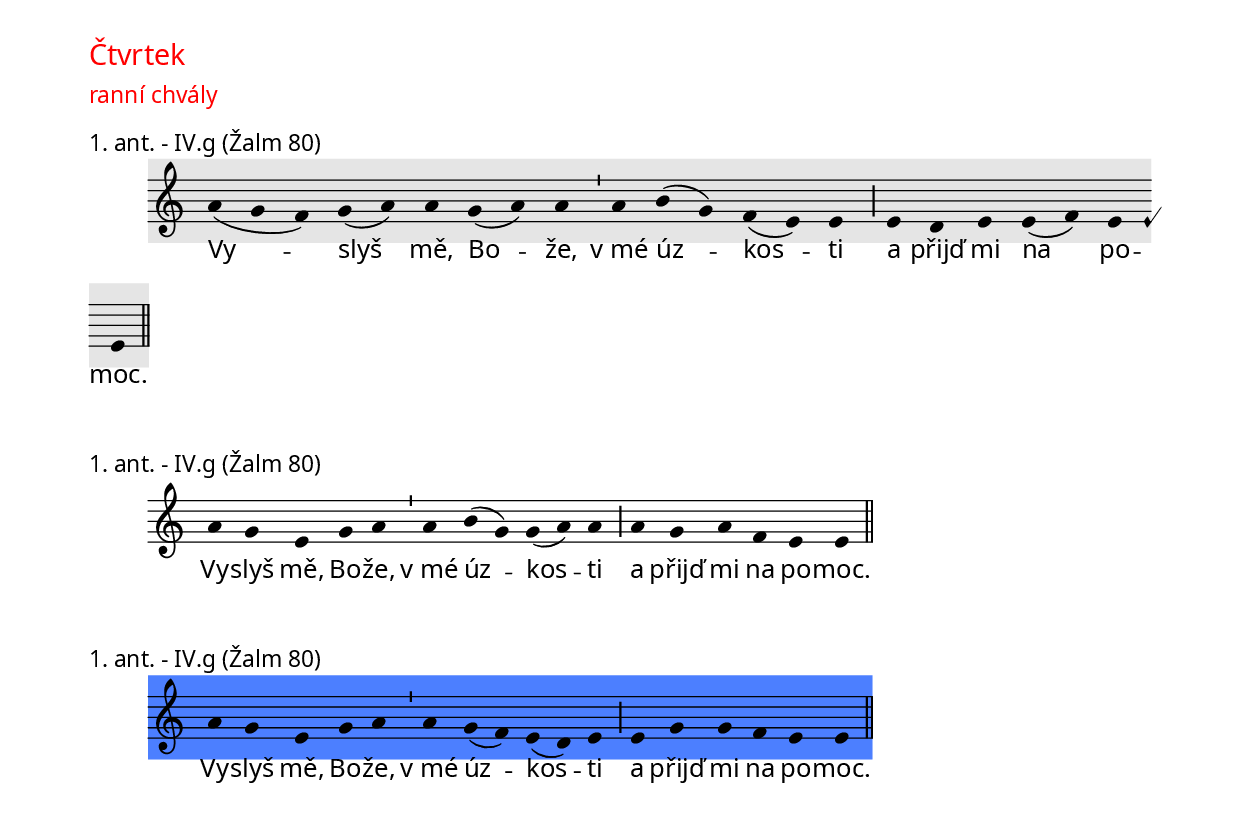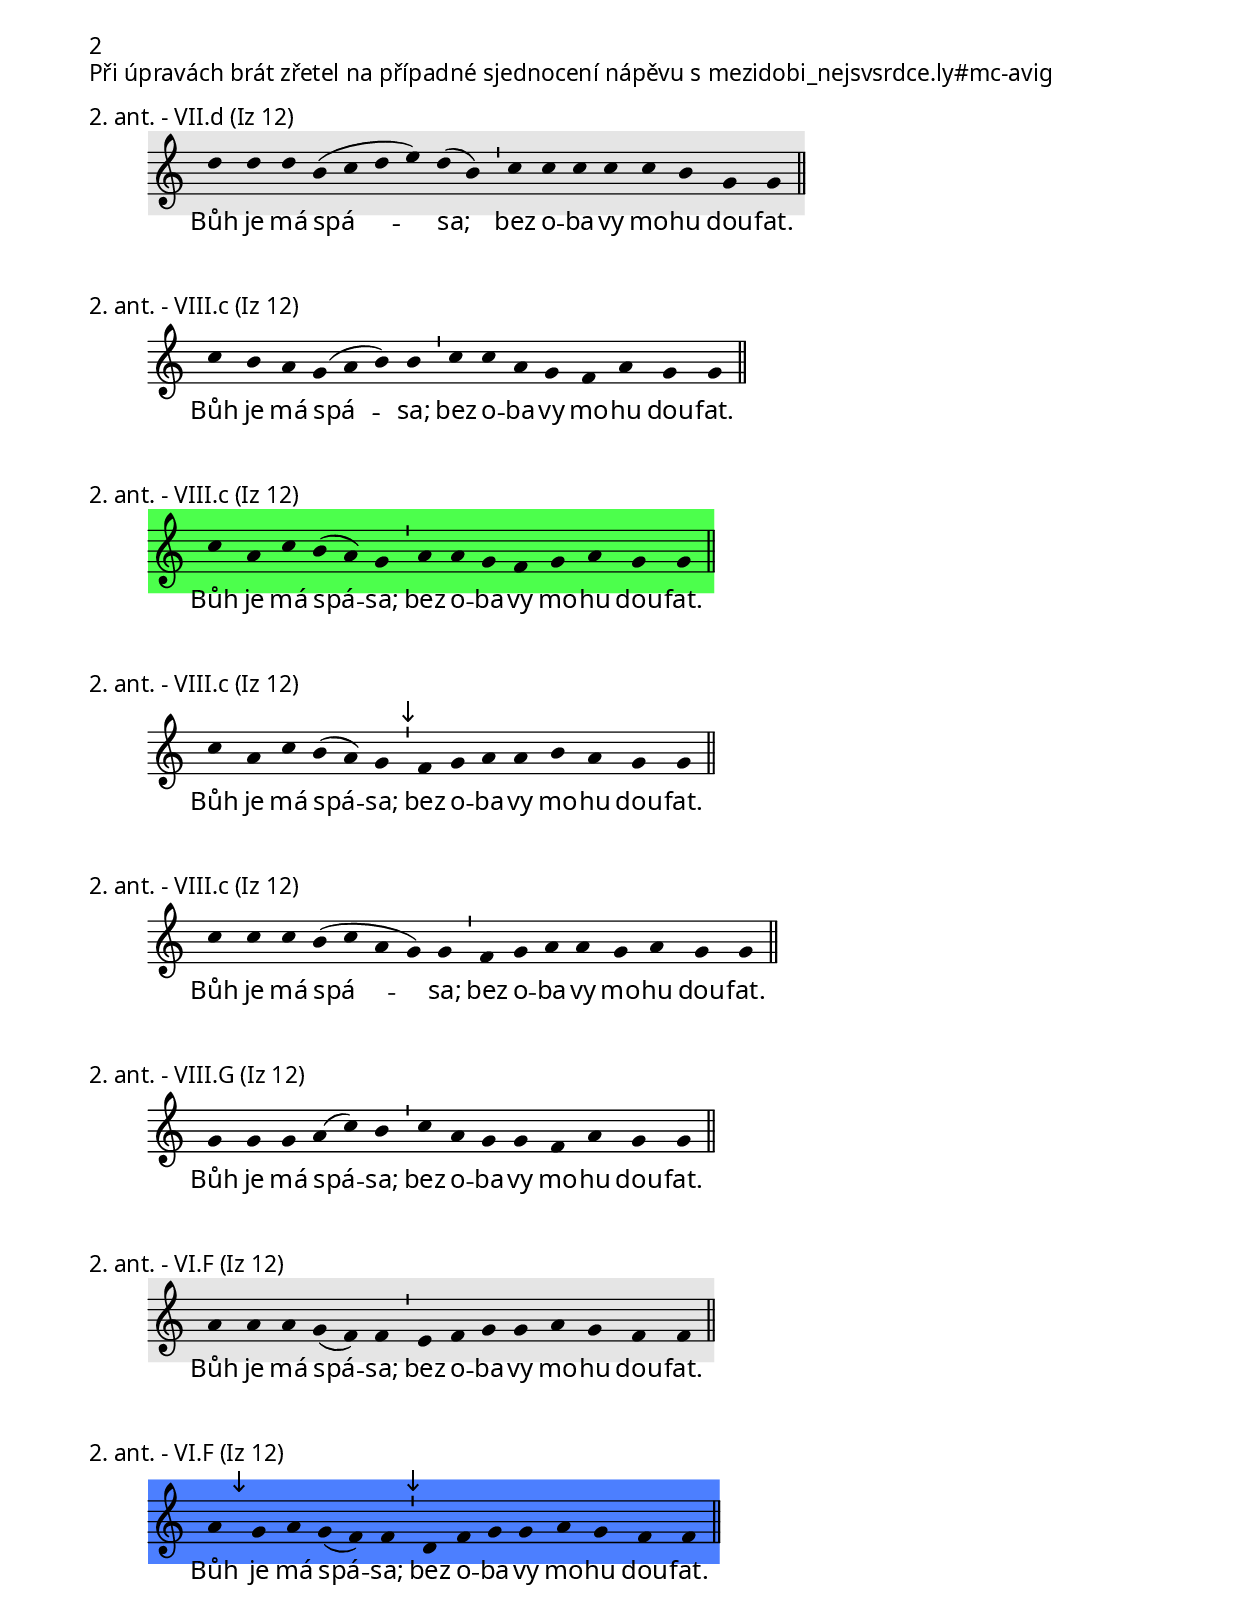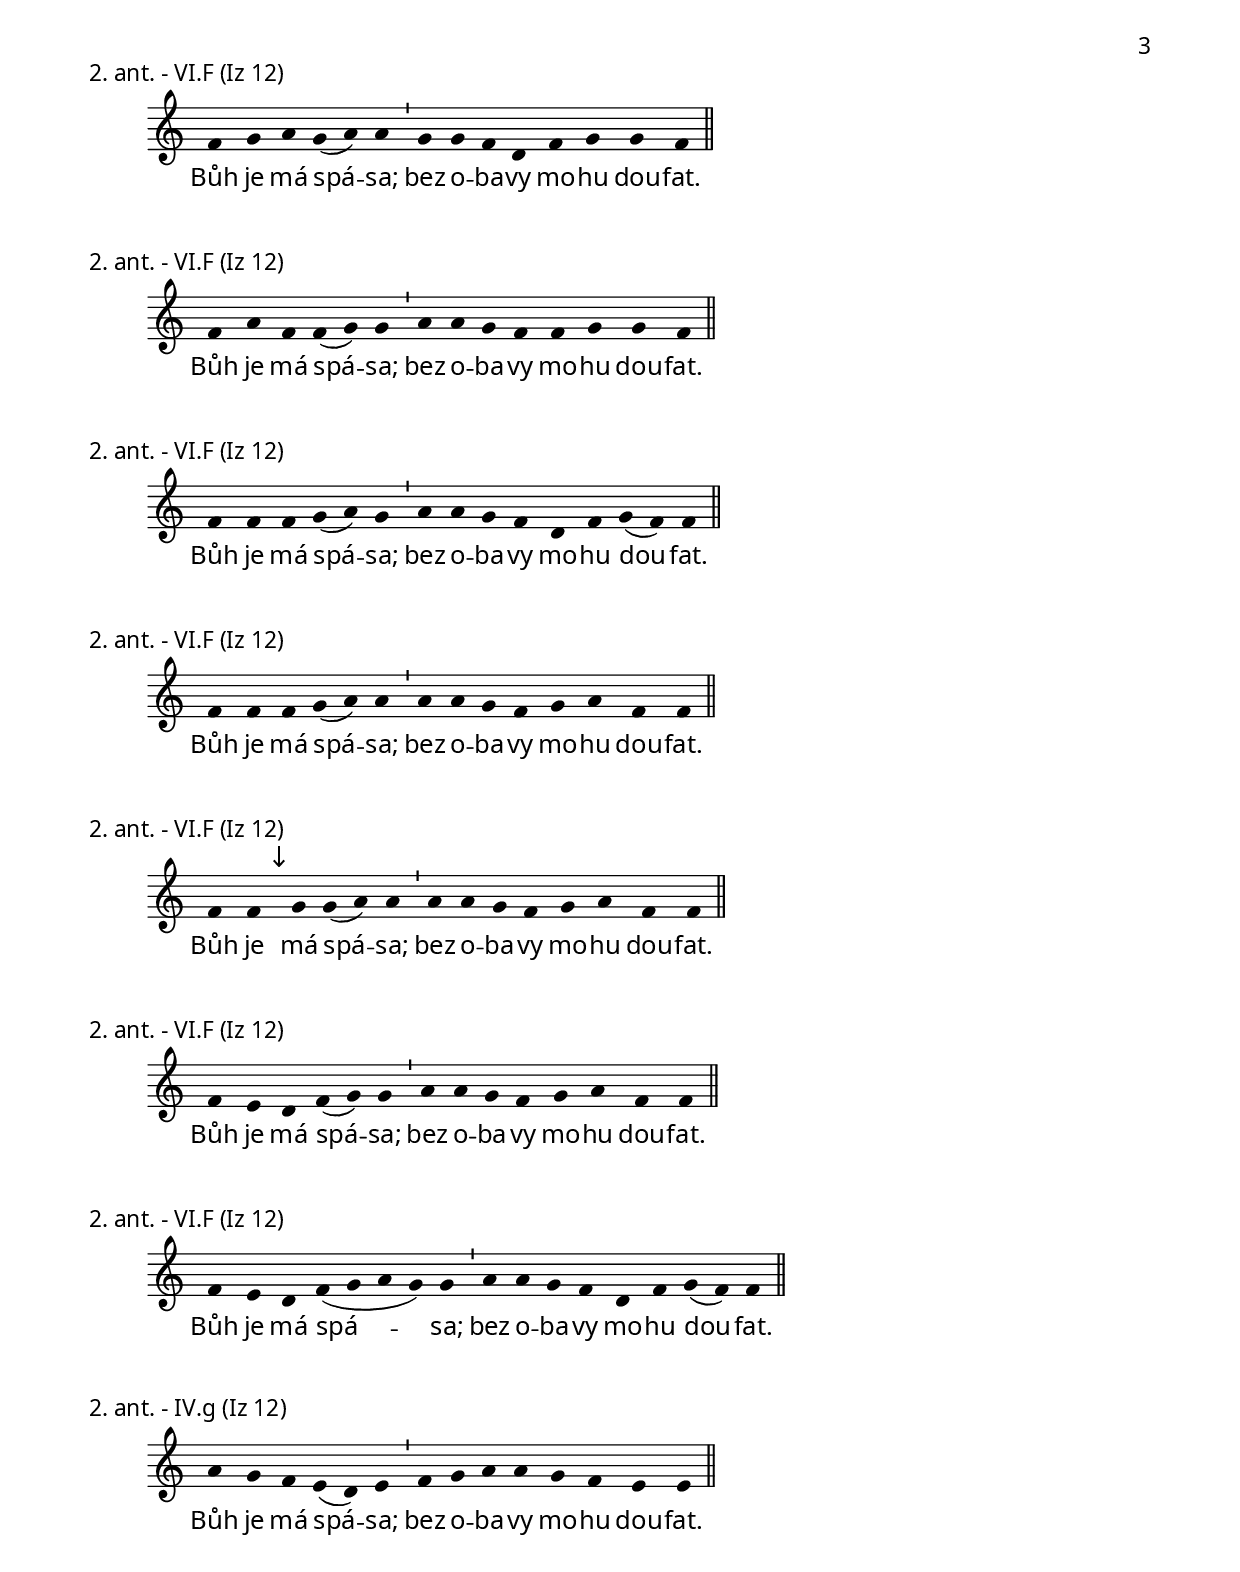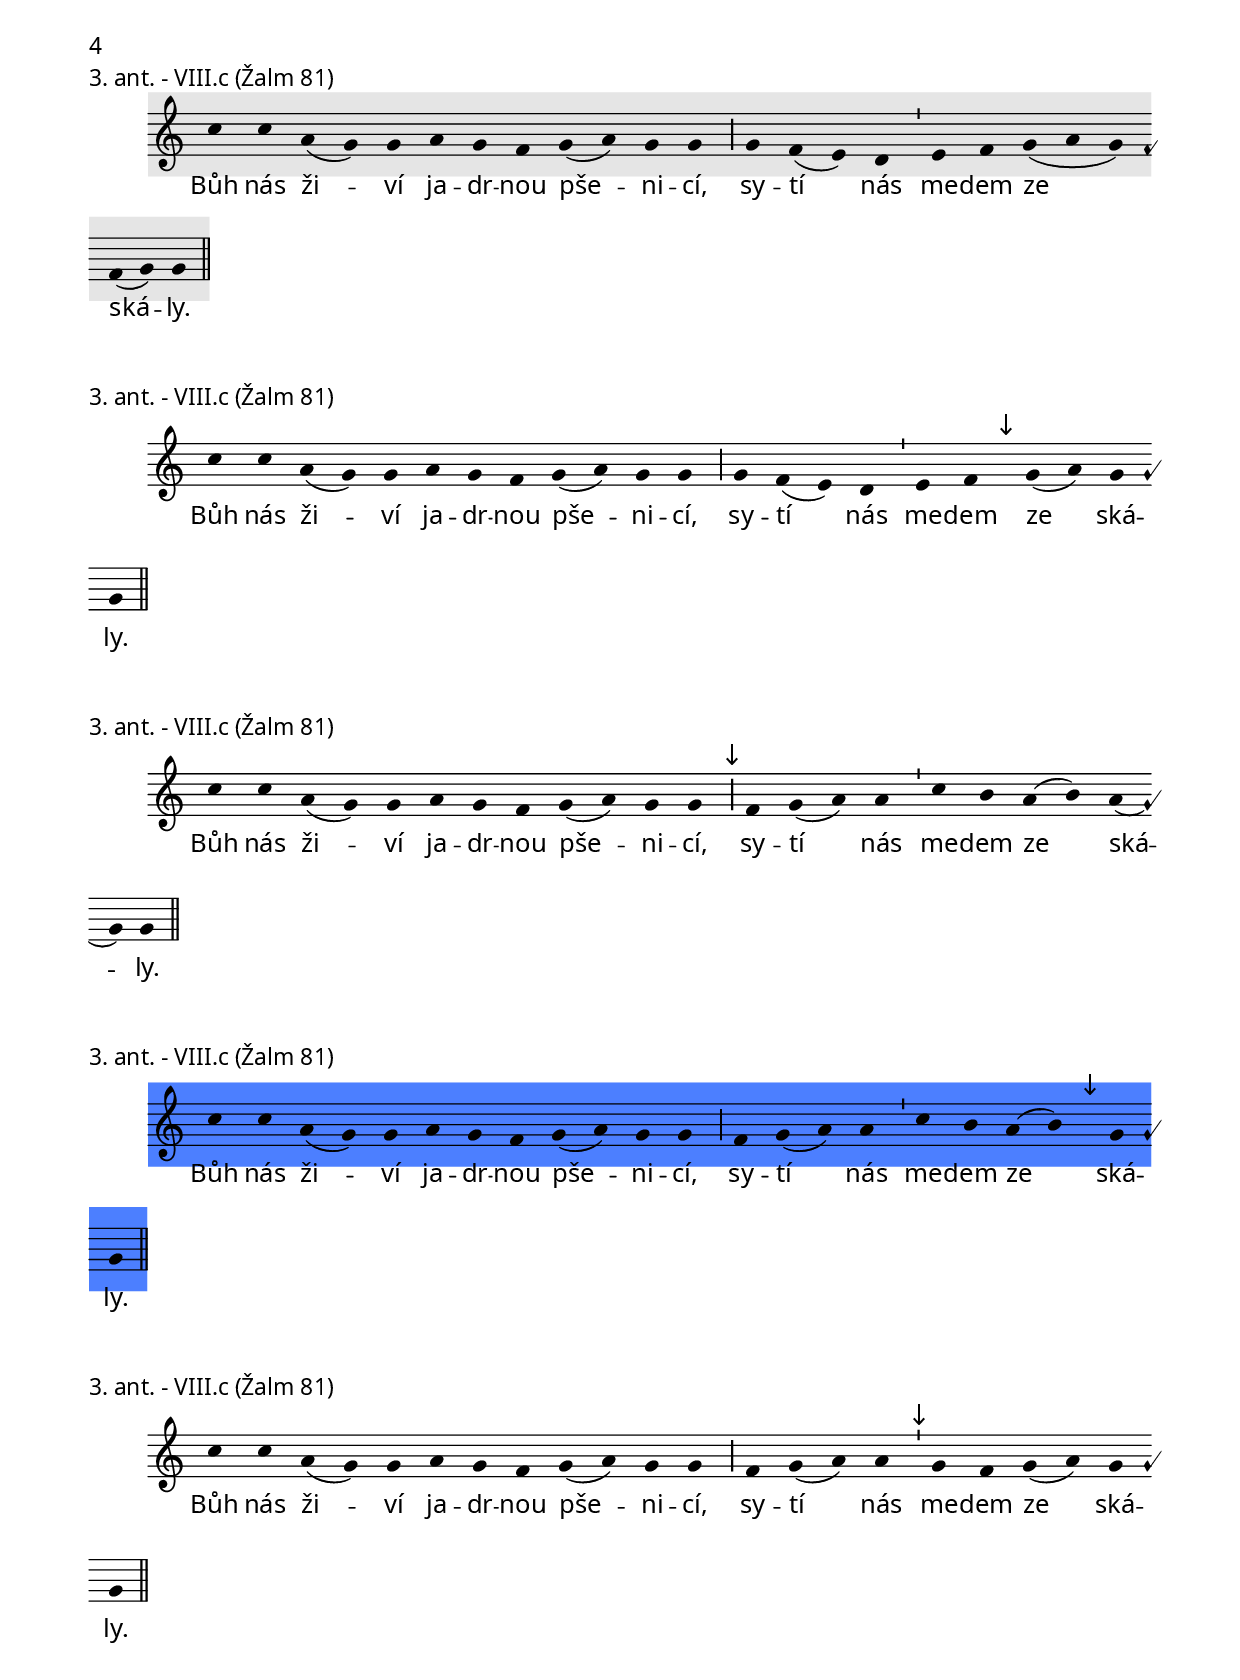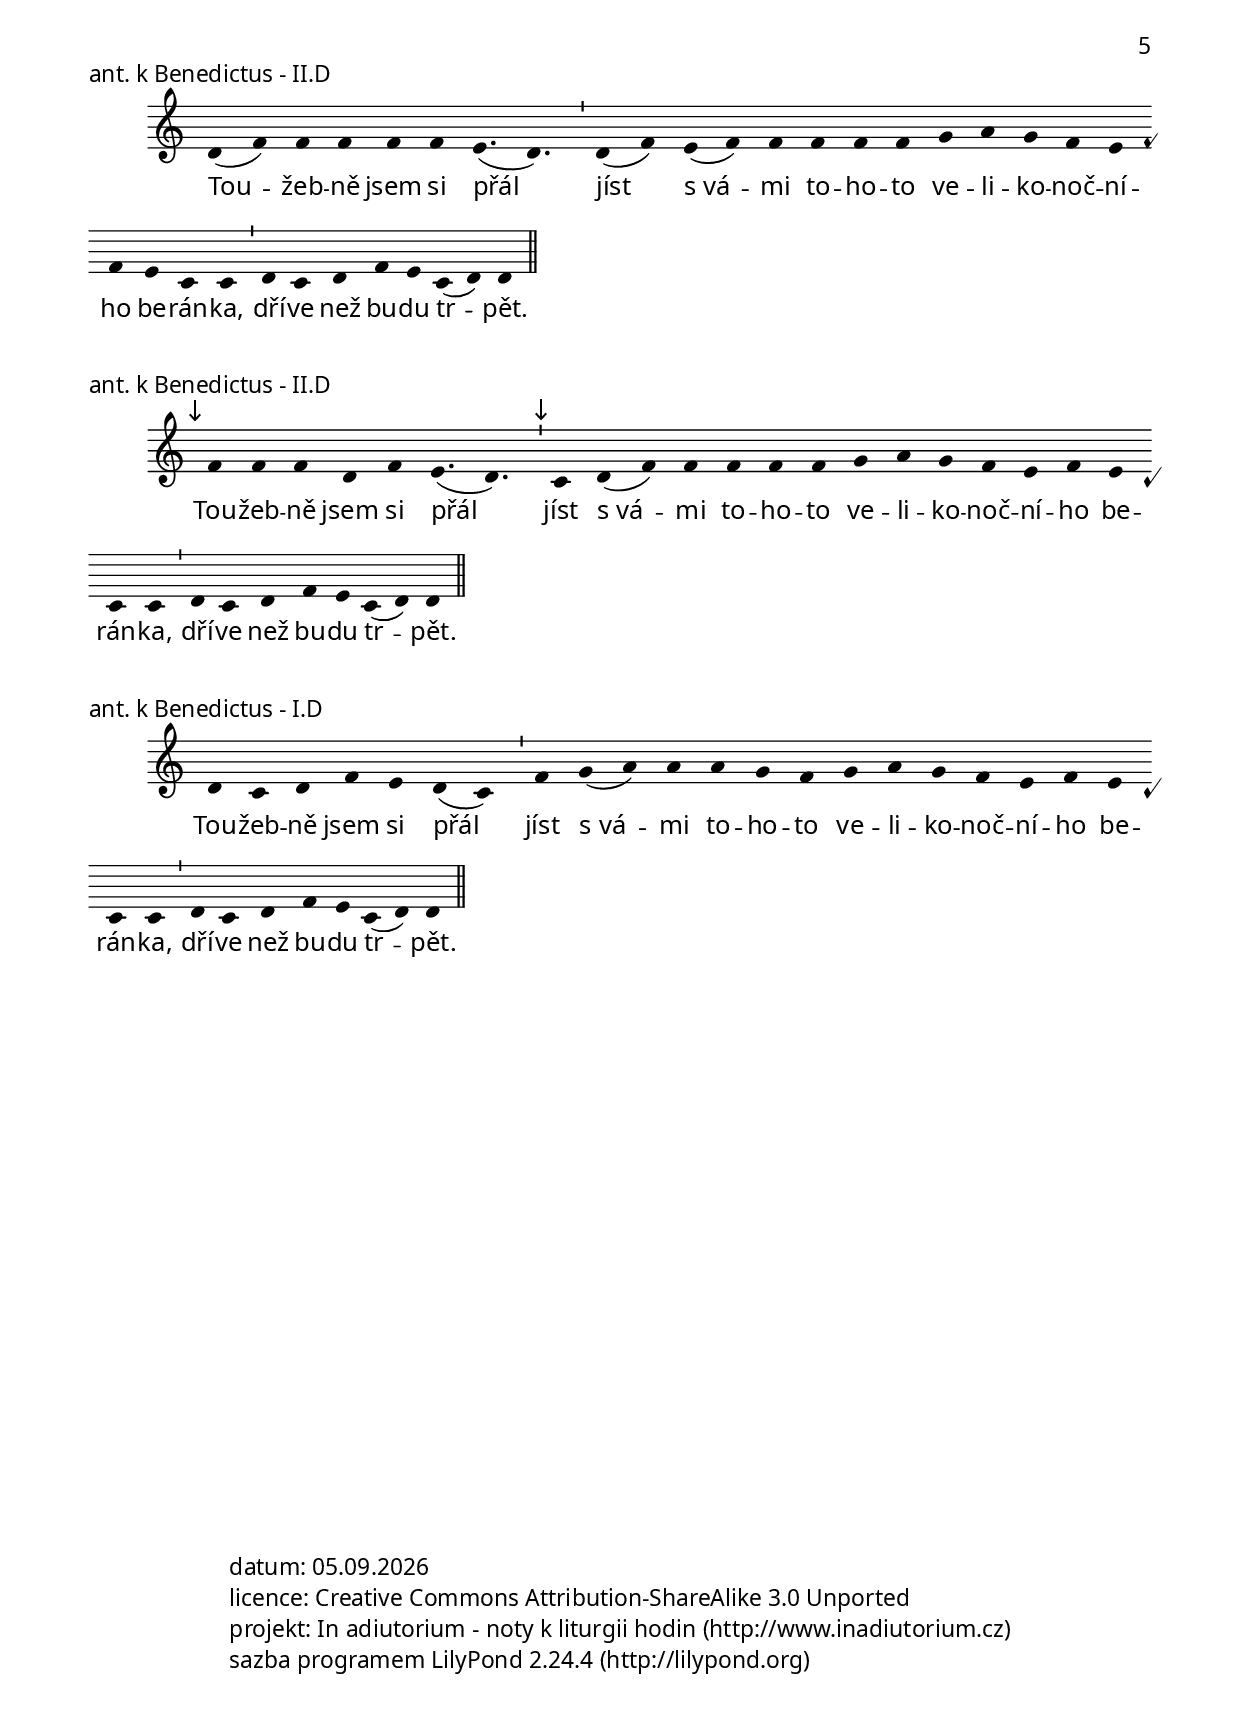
\version "2.19.83"

\include "spolecne.ly"

\markup\nadpisDen{Čtvrtek}

\markup {\nadpisHodinka {"ranní chvály"}}

\score {
  \relative c'' {
    \zvyraznovacSedy
    \choralniRezim
    a4( g f) g( a) a g( a) a \barMin a b( g) f( e) e \barMaior
    e d e e( f) e e \barFinalis
  }
  \addlyrics {
    Vy -- slyš mě, Bo -- že, v_mé úz -- kos -- ti
    a přijď mi na po -- moc.
  }
  \header {
    quid = "1. ant."
    modus = "IV"
    differentia = "g"
    psalmus = "Žalm 80"
    placet = "zpěvněji"
    id = "ct-rch-a1"
    piece = \markup {\sestavTitulek}
  }
}

\score {
  \relative c'' {
    \choralniRezim
    a4 g e g a \barMin
    a b( g) g( a) a \barMaior
    a g a f e e \barFinalis
  }
  \addlyrics {
    Vy -- slyš mě, Bo -- že,
    v_mé úz -- kos -- ti
    a přijď mi na po -- moc.
  }
  \header {
    quid = "1. ant."
    modus = "IV"
    differentia = "g"
    psalmus = "Žalm 80"
    id = "ct-rch-a1"
    piece = \markup {\sestavTitulek}
  }
}

\score {
  \relative c'' {
    \zvyraznovacModry
    \choralniRezim
    a4 g e g a \barMin
    a g( f) e( d) e \barMaior
    e g g f e e \barFinalis
  }
  \addlyrics {
    Vy -- slyš mě, Bo -- že,
    v_mé úz -- kos -- ti
    a přijď mi na po -- moc.
  }
  \header {
    quid = "1. ant."
    modus = "IV"
    differentia = "g"
    psalmus = "Žalm 80"
    id = "ct-rch-a1"
    piece = \markup {\sestavTitulek}
  }
}

\pageBreak

\markup\justify{
  Při úpravách brát zřetel na případné sjednocení nápěvu s
  "mezidobi_nejsvsrdce.ly#mc-avig"
}

\score {
  \relative c'' {
    \zvyraznovacSedy
    \choralniRezim
    d4 d d b( c d e) d( b) \barMin
    c c c c c b g g \barFinalis
  }
  \addlyrics {
    Bůh je má spá -- sa;
    bez o -- ba -- vy mo -- hu dou -- fat.
  }
  \header {
    quid = "2. ant."
    modus = "VII"
    differentia = "d"
    psalmus = "Iz 12"
    placet = "zkusit lépe"
    id = "ct-rch-a2"
    piece = \markup {\sestavTitulek}
  }
}

\score {
  \relative c'' {
    \choralniRezim
    c4 b a g( a b) b \barMin
    c c a g f a g g \barFinalis
  }
  \addlyrics {
    Bůh je má spá -- sa;
    bez o -- ba -- vy mo -- hu dou -- fat.
  }
  \header {
    quid = "2. ant."
    modus = "VIII"
    differentia = "c"
    psalmus = "Iz 12"
    id = "ct-rch-a2"
    piece = \markup {\sestavTitulek}
  }
}

\score {
  \relative c'' {
    \zvyraznovacZeleny
    \choralniRezim
    c4 a c b( a) g \barMin
    a a g f g a g g \barFinalis
  }
  \addlyrics {
    Bůh je má spá -- sa;
    bez o -- ba -- vy mo -- hu dou -- fat.
  }
  \header {
    quid = "2. ant."
    modus = "VIII"
    differentia = "c"
    psalmus = "Iz 12"
    id = "ct-rch-a2"
    piece = \markup {\sestavTitulek}
  }
}

\score {
  \relative c'' {
    \choralniRezim
    c4 a c b( a) g \barMin
    \mark\sipka f g a a b a g g \barFinalis
  }
  \addlyrics {
    Bůh je má spá -- sa;
    bez o -- ba -- vy mo -- hu dou -- fat.
  }
  \header {
    quid = "2. ant."
    modus = "VIII"
    differentia = "c"
    psalmus = "Iz 12"
    id = "ct-rch-a2"
    piece = \markup {\sestavTitulek}
  }
}

\score {
  \relative c'' {
    \choralniRezim
    c4 c c b( c a g) g \barMin
    f g a a g a g g \barFinalis
  }
  \addlyrics {
    Bůh je má spá -- sa;
    bez o -- ba -- vy mo -- hu dou -- fat.
  }
  \header {
    quid = "2. ant."
    modus = "VIII"
    differentia = "c"
    psalmus = "Iz 12"
    id = "ct-rch-a2"
    piece = \markup {\sestavTitulek}
  }
}

\score {
  \relative c'' {
    \choralniRezim
    g4 g g a( c) b \barMin
    c a g g f a g g \barFinalis
  }
  \addlyrics {
    Bůh je má spá -- sa;
    bez o -- ba -- vy mo -- hu dou -- fat.
  }
  \header {
    quid = "2. ant."
    modus = "VIII"
    differentia = "G"
    psalmus = "Iz 12"
    id = "ct-rch-a2"
    piece = \markup {\sestavTitulek}
  }
}

\score {
  \relative c'' {
    \zvyraznovacSedy
    \choralniRezim
    a4 a a g( f) f \barMin
    e f g g a g f f \barFinalis
  }
  \addlyrics {
    Bůh je má spá -- sa;
    bez o -- ba -- vy mo -- hu dou -- fat.
  }
  \header {
    quid = "2. ant."
    modus = "VI"
    differentia = "F"
    psalmus = "Iz 12"
    id = "ct-rch-a2"
    piece = \markup {\sestavTitulek}
  }
}

\score {
  \relative c'' {
    \zvyraznovacModry
    \choralniRezim
    a4 \mark\sipka g a g( f) f \barMin
    \mark\sipka d f g g a g f f \barFinalis
  }
  \addlyrics {
    Bůh je má spá -- sa;
    bez o -- ba -- vy mo -- hu dou -- fat.
  }
  \header {
    quid = "2. ant."
    modus = "VI"
    differentia = "F"
    psalmus = "Iz 12"
    id = "ct-rch-a2"
    piece = \markup {\sestavTitulek}
  }
}

\score {
  \relative c' {
    \choralniRezim
    f4 g a g( a) a \barMin
    g g f d f g g f \barFinalis
  }
  \addlyrics {
    Bůh je má spá -- sa;
    bez o -- ba -- vy mo -- hu dou -- fat.
  }
  \header {
    quid = "2. ant."
    modus = "VI"
    differentia = "F"
    psalmus = "Iz 12"
    id = "ct-rch-a2"
    piece = \markup {\sestavTitulek}
  }
}

\score {
  \relative c' {
    \choralniRezim
    f4 a f f( g) g \barMin
    a a g f f g g f \barFinalis
  }
  \addlyrics {
    Bůh je má spá -- sa;
    bez o -- ba -- vy mo -- hu dou -- fat.
  }
  \header {
    quid = "2. ant."
    modus = "VI"
    differentia = "F"
    psalmus = "Iz 12"
    id = "ct-rch-a2"
    piece = \markup {\sestavTitulek}
  }
}

\score {
  \relative c' {
    \choralniRezim
    f4 f f g( a) g \barMin
    a a g f d f g( f) f \barFinalis
  }
  \addlyrics {
    Bůh je má spá -- sa;
    bez o -- ba -- vy mo -- hu dou -- fat.
  }
  \header {
    quid = "2. ant."
    modus = "VI"
    differentia = "F"
    psalmus = "Iz 12"
    id = "ct-rch-a2"
    piece = \markup {\sestavTitulek}
  }
}

\score {
  \relative c' {
    \choralniRezim
    f4 f f g( a) a \barMin
    a a g f g a f f \barFinalis
  }
  \addlyrics {
    Bůh je má spá -- sa;
    bez o -- ba -- vy mo -- hu dou -- fat.
  }
  \header {
    quid = "2. ant."
    modus = "VI"
    differentia = "F"
    psalmus = "Iz 12"
    id = "ct-rch-a2"
    piece = \markup {\sestavTitulek}
  }
}

\score {
  \relative c' {
    \choralniRezim
    f4 f \mark\sipka g g( a) a \barMin
    a a g f g a f f \barFinalis
  }
  \addlyrics {
    Bůh je má spá -- sa;
    bez o -- ba -- vy mo -- hu dou -- fat.
  }
  \header {
    quid = "2. ant."
    modus = "VI"
    differentia = "F"
    psalmus = "Iz 12"
    id = "ct-rch-a2"
    piece = \markup {\sestavTitulek}
  }
}

\score {
  \relative c' {
    \choralniRezim
    f4 e d f( g) g \barMin
    a a g f g a f f \barFinalis
  }
  \addlyrics {
    Bůh je má spá -- sa;
    bez o -- ba -- vy mo -- hu dou -- fat.
  }
  \header {
    quid = "2. ant."
    modus = "VI"
    differentia = "F"
    psalmus = "Iz 12"
    id = "ct-rch-a2"
    piece = \markup {\sestavTitulek}
  }
}

\score {
  \relative c' {
    \choralniRezim
    f4 e d f( g a g) g \barMin
    a a g f d f g( f) f \barFinalis
  }
  \addlyrics {
    Bůh je má spá -- sa;
    bez o -- ba -- vy mo -- hu dou -- fat.
  }
  \header {
    quid = "2. ant."
    modus = "VI"
    differentia = "F"
    psalmus = "Iz 12"
    id = "ct-rch-a2"
    piece = \markup {\sestavTitulek}
  }
}

\score {
  \relative c'' {
    \choralniRezim
    a4 g f e( d) e \barMin
    f g a a g f e e \barFinalis
  }
  \addlyrics {
    Bůh je má spá -- sa;
    bez o -- ba -- vy mo -- hu dou -- fat.
  }
  \header {
    quid = "2. ant."
    modus = "IV"
    differentia = "g"
    psalmus = "Iz 12"
    id = "ct-rch-a2"
    piece = \markup {\sestavTitulek}
  }
}

\pageBreak

\score {
  \relative c'' {
    \zvyraznovacSedy
    \choralniRezim
    c4 c a( g) g a g f g( a) g g \barMaior
    g f( e) d \barMin e f g( a g) f( g) g \barFinalis
  }
  \addlyrics {
    Bůh nás ži -- ví ja -- dr -- nou pše -- ni -- cí,
    sy -- tí nás me -- dem ze ská -- ly.
  }
  \header {
    quid = "3. ant."
    modus = "VIII"
    differentia = "c"
    psalmus = "Žalm 81"
    id = "ct-rch-a3"
    fons = "prvni cast prevzata:"
    fial = "mezidobi_telaakrvepane.ly#1ne-a2?part"
    piece = \markup {\sestavTitulek}
  }
}

\score {
  \relative c'' {
    \choralniRezim
    c4 c a( g) g a g f g( a) g g \barMaior
    g f( e) d \barMin e f \mark\sipka g( a) g g \barFinalis
  }
  \addlyrics {
    Bůh nás ži -- ví ja -- dr -- nou pše -- ni -- cí,
    sy -- tí nás me -- dem ze ská -- ly.
  }
  \header {
    quid = "3. ant."
    modus = "VIII"
    differentia = "c"
    psalmus = "Žalm 81"
    id = "ct-rch-a3"
    fial = "mezidobi_telaakrvepane.ly#1ne-a2?zacatek"
    piece = \markup {\sestavTitulek}
  }
}

\score {
  \relative c'' {
    \choralniRezim
    c4 c a( g) g a g f g( a) g g \barMaior
    \mark\sipka f g( a) a \barMin c b a( b) a( g) g \barFinalis
  }
  \addlyrics {
    Bůh nás ži -- ví ja -- dr -- nou pše -- ni -- cí,
    sy -- tí nás me -- dem ze ská -- ly.
  }
  \header {
    quid = "3. ant."
    modus = "VIII"
    differentia = "c"
    psalmus = "Žalm 81"
    id = "ct-rch-a3"
    fial = "mezidobi_telaakrvepane.ly#1ne-a2?zacatek"
    piece = \markup {\sestavTitulek}
  }
}

\score {
  \relative c'' {
    \zvyraznovacModry
    \choralniRezim
    c4 c a( g) g a g f g( a) g g \barMaior
    f g( a) a \barMin c b a( b) \mark\sipka g g \barFinalis
  }
  \addlyrics {
    Bůh nás ži -- ví ja -- dr -- nou pše -- ni -- cí,
    sy -- tí nás me -- dem ze ská -- ly.
  }
  \header {
    quid = "3. ant."
    modus = "VIII"
    differentia = "c"
    psalmus = "Žalm 81"
    id = "ct-rch-a3"
    fial = "mezidobi_telaakrvepane.ly#1ne-a2?zacatek"
    piece = \markup {\sestavTitulek}
  }
}

\score {
  \relative c'' {
    \choralniRezim
    c4 c a( g) g a g f g( a) g g \barMaior
    f g( a) a \barMin \mark\sipka g f g( a) g g \barFinalis
  }
  \addlyrics {
    Bůh nás ži -- ví ja -- dr -- nou pše -- ni -- cí,
    sy -- tí nás me -- dem ze ská -- ly.
  }
  \header {
    quid = "3. ant."
    modus = "VIII"
    differentia = "c"
    psalmus = "Žalm 81"
    id = "ct-rch-a3"
    fial = "mezidobi_telaakrvepane.ly#1ne-a2?zacatek"
    piece = \markup {\sestavTitulek}
  }
}

\pageBreak

\score {
  \relative c' {
    \choralniRezim
    d4( f) f f f f e4.( d) \barMin
    d4( f) e( f) f f f f g a g f e f e c c \barMin
    d c d f e c( d) d \barFinalis
  }
  \addlyrics {
    Tou -- žeb -- ně jsem si přál
    jíst s_vá -- mi to -- ho -- to ve -- li -- ko -- noč -- ní -- ho be -- rán -- ka,
    dří -- ve než bu -- du tr -- pět.
  }
  \header {
    quid = "ant. k Benedictus"
    modus = "II"
    differentia = "D"
    psalmus = ""
    id = ""
    piece = \markup {\sestavTitulekBezZalmu}
  }
}

\score {
  \relative c' {
    \choralniRezim
    \mark\sipka f4 f f d f e4.( d) \barMin
    \mark\sipka c4 d( f) f f f f g a g f e f e c c \barMin
    d c d f e c( d) d \barFinalis
  }
  \addlyrics {
    Tou -- žeb -- ně jsem si přál
    jíst s_vá -- mi to -- ho -- to ve -- li -- ko -- noč -- ní -- ho be -- rán -- ka,
    dří -- ve než bu -- du tr -- pět.
  }
  \header {
    quid = "ant. k Benedictus"
    modus = "II"
    differentia = "D"
    psalmus = ""
    id = ""
    piece = \markup {\sestavTitulekBezZalmu}
  }
}

\score {
  \relative c' {
    \choralniRezim
    d4 c d f e d( c) \barMin
    f g( a) a a g f g a g f e f e c c \barMin
    d c d f e c( d) d \barFinalis
  }
  \addlyrics {
    Tou -- žeb -- ně jsem si přál
    jíst s_vá -- mi to -- ho -- to ve -- li -- ko -- noč -- ní -- ho be -- rán -- ka,
    dří -- ve než bu -- du tr -- pět.
  }
  \header {
    quid = "ant. k Benedictus"
    modus = "I"
    differentia = "D"
    psalmus = ""
    id = ""
    piece = \markup {\sestavTitulekBezZalmu}
  }
}
